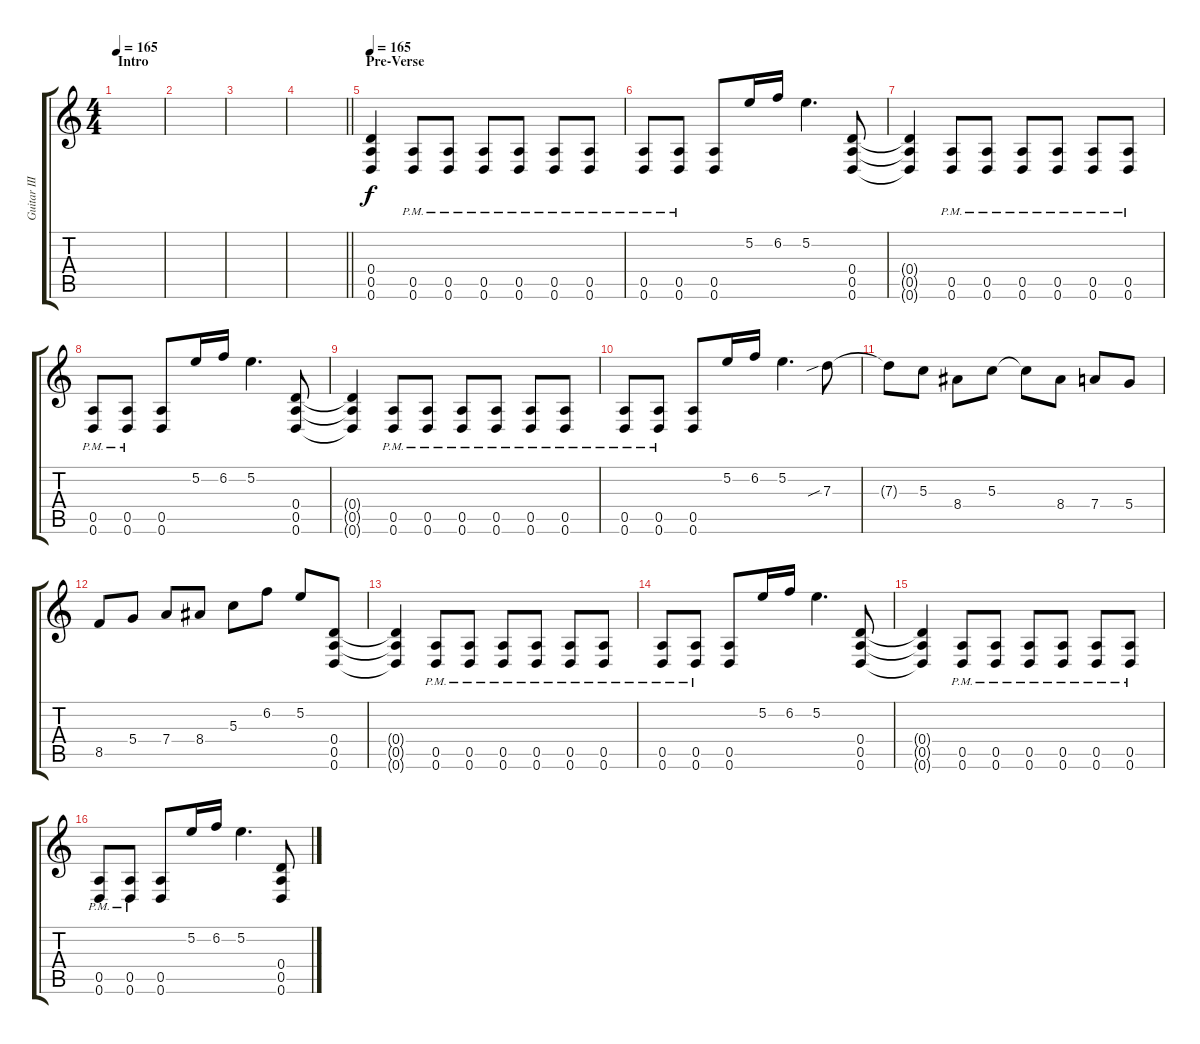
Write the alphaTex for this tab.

\track ("Guitar III" "Guitar III") {instrument distortionguitar}
\staff {score tabs}
\tuning (E4 B3 G3 D3 A2 D2) {hide}
\ts (4 4)
\section ("" "Intro")
\tempo 165
\tempo 83
\tempo 165
\clef g2
\ks c
|
|
|
\barLineRight lightlight
|
\section ("" "Pre-Verse")
\tempo 165
(0.4 0.5 0.6).4 (0.5{pm} 0.6{pm}).8 (0.5{pm} 0.6{pm}).8 (0.5{pm} 0.6{pm}).8 (0.5{pm} 0.6{pm}).8 (0.5{pm} 0.6{pm}).8 (0.5{pm} 0.6{pm}).8 |
(0.5{pm} 0.6{pm}).8 (0.5{pm} 0.6{pm}).8 (0.5 0.6).8 5.2.16 6.2.16 5.2.4{d} (0.4 0.5 0.6).8 |
(0.4{t} 0.5{t} 0.6{t}).4 (0.5{pm} 0.6{pm}).8 (0.5{pm} 0.6{pm}).8 (0.5{pm} 0.6{pm}).8 (0.5{pm} 0.6{pm}).8 (0.5{pm} 0.6{pm}).8 (0.5{pm} 0.6{pm}).8 |
(0.5{pm} 0.6{pm}).8 (0.5{pm} 0.6{pm}).8 (0.5 0.6).8 5.2.16 6.2.16 5.2.4{d} (0.4 0.5 0.6).8 |
(0.4{t} 0.5{t} 0.6{t}).4 (0.5{pm} 0.6{pm}).8 (0.5{pm} 0.6{pm}).8 (0.5{pm} 0.6{pm}).8 (0.5{pm} 0.6{pm}).8 (0.5{pm} 0.6{pm}).8 (0.5{pm} 0.6{pm}).8 |
(0.5{pm} 0.6{pm}).8 (0.5{pm} 0.6{pm}).8 (0.5 0.6).8 5.2.16 6.2.16 5.2.4{d} 7.3{sib}.8 |
7.3{t}.8 5.3.8 8.4.8 5.3.8 5.3{t}.8 8.4.8 7.4.8 5.4.8 |
8.5.8 5.4.8 7.4.8 8.4.8 5.3.8 6.2.8 5.2.8 (0.4 0.5 0.6).8 |
(0.4{t} 0.5{t} 0.6{t}).4 (0.5{pm} 0.6{pm}).8 (0.5{pm} 0.6{pm}).8 (0.5{pm} 0.6{pm}).8 (0.5{pm} 0.6{pm}).8 (0.5{pm} 0.6{pm}).8 (0.5{pm} 0.6{pm}).8 |
(0.5{pm} 0.6{pm}).8 (0.5{pm} 0.6{pm}).8 (0.5 0.6).8 5.2.16 6.2.16 5.2.4{d} (0.4 0.5 0.6).8 |
(0.4{t} 0.5{t} 0.6{t}).4 (0.5{pm} 0.6{pm}).8 (0.5{pm} 0.6{pm}).8 (0.5{pm} 0.6{pm}).8 (0.5{pm} 0.6{pm}).8 (0.5{pm} 0.6{pm}).8 (0.5{pm} 0.6{pm}).8 |
(0.5{pm} 0.6{pm}).8 (0.5{pm} 0.6{pm}).8 (0.5 0.6).8 5.2.16 6.2.16 5.2.4{d} (0.4 0.5 0.6).8
